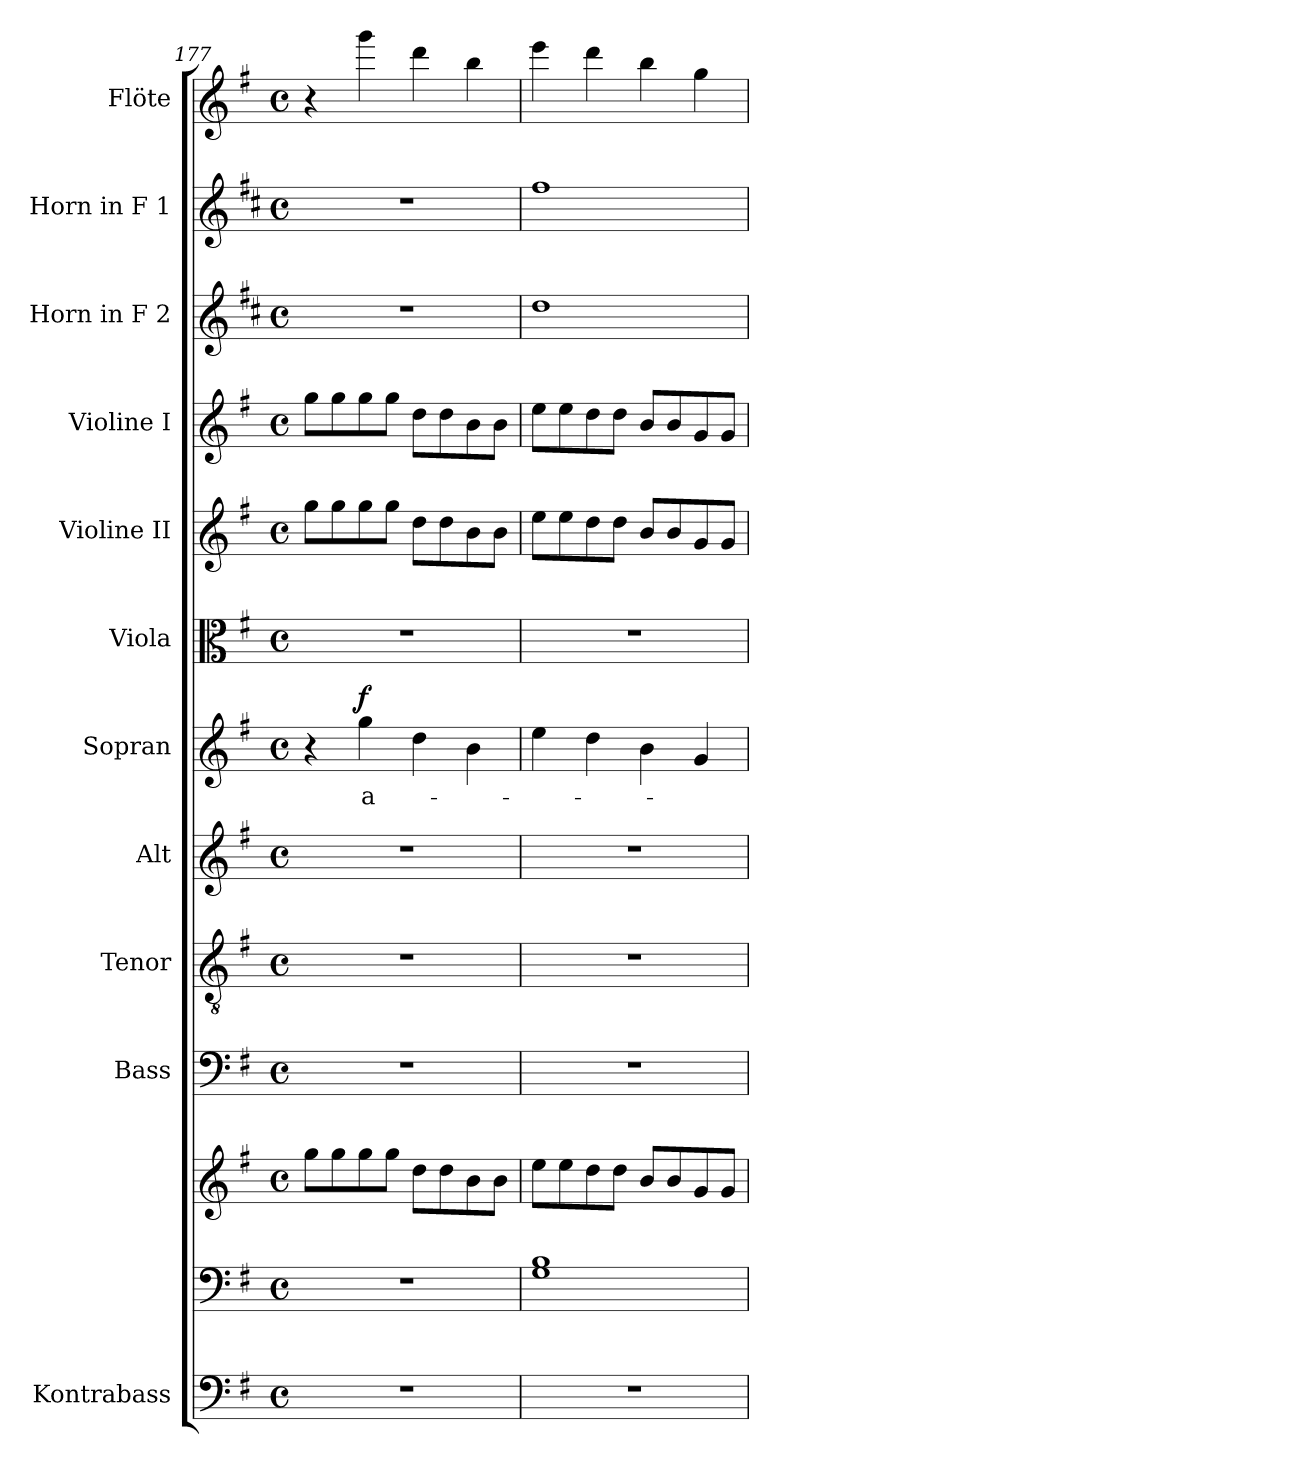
**kern	**kern	**kern	**kern	**kern	**kern	**kern	**text	**dynam	**kern	**kern	**kern	**kern	**kern	**kern
*part12	*part11	*part11	*part10	*part9	*part8	*part7	*part7	*part7	*part6	*part5	*part4	*part3	*part2	*part1
*staff13	*staff12	*staff11	*staff10	*staff9	*staff8	*staff7	*staff7	*staff7	*staff6	*staff5	*staff4	*staff3	*staff2	*staff1
*I"Kontrabass	*	*	*I"Bass	*I"Tenor	*I"Alt	*I"Sopran	*	*	*I"Viola	*I"Violine II	*I"Violine I	*I"Horn in F 2	*I"Horn in F 1	*I"Flöte
*I'Kb.	*	*	*I'B.	*I'T.	*I'A.	*I'S.	*	*	*I'Vla.	*I'Vl. II	*I'Vl. I	*	*	*I'Fl.
*clefF4	*clefF4	*clefG2	*clefF4	*clefGv2	*clefG2	*clefG2	*	*	*clefC3	*clefG2	*clefG2	*clefG2	*clefG2	*clefG2
*ITrd7c12	*	*	*	*	*	*	*	*	*	*	*	*ITrd4c7	*ITrd4c7	*
*k[f#]	*k[f#]	*k[f#]	*k[f#]	*k[f#]	*k[f#]	*k[f#]	*	*	*k[f#]	*k[f#]	*k[f#]	*k[f#]	*k[f#]	*k[f#]
*G:	*G:	*G:	*G:	*G:	*G:	*G:	*	*	*G:	*G:	*G:	*G:	*G:	*G:
*M4/4	*M4/4	*M4/4	*M4/4	*M4/4	*M4/4	*M4/4	*	*	*M4/4	*M4/4	*M4/4	*M4/4	*M4/4	*M4/4
*met(c)	*met(c)	*met(c)	*met(c)	*met(c)	*met(c)	*met(c)	*	*	*met(c)	*met(c)	*met(c)	*met(c)	*met(c)	*met(c)
=177	=177	=177	=177	=177	=177	=177	=177	=177	=177	=177	=177	=177	=177	=177
1r	1r	8gg\L	1r	1r	1r	4r	.	.	1r	8gg\L	8gg\L	1r	1r	4r
.	.	8gg\	.	.	.	.	.	.	.	8gg\	8gg\	.	.	.
!	!	!	!	!	!	!	!LO:LY:b	!LO:DY:a	!	!	!	!	!	!
.	.	8gg\	.	.	.	4gg\	a-	f	.	8gg\	8gg\	.	.	4ggg\
.	.	8gg\J	.	.	.	.	.	.	.	8gg\J	8gg\J	.	.	.
.	.	8dd\L	.	.	.	4dd\	.	.	.	8dd\L	8dd\L	.	.	4ddd\
.	.	8dd\	.	.	.	.	.	.	.	8dd\	8dd\	.	.	.
.	.	8b\	.	.	.	4b\	.	.	.	8b\	8b\	.	.	4bb\
.	.	8b\J	.	.	.	.	.	.	.	8b\J	8b\J	.	.	.
=178	=178	=178	=178	=178	=178	=178	=178	=178	=178	=178	=178	=178	=178	=178
1r	1G 1B	8ee\L	1r	1r	1r	4ee\	.	.	1r	8ee\L	8ee\L	1g	1b	4eee\
.	.	8ee\	.	.	.	.	.	.	.	8ee\	8ee\	.	.	.
.	.	8dd\	.	.	.	4dd\	.	.	.	8dd\	8dd\	.	.	4ddd\
.	.	8dd\J	.	.	.	.	.	.	.	8dd\J	8dd\J	.	.	.
.	.	8b/L	.	.	.	4b\	.	.	.	8b/L	8b/L	.	.	4bb\
.	.	8b/	.	.	.	.	.	.	.	8b/	8b/	.	.	.
.	.	8g/	.	.	.	4g/	.	.	.	8g/	8g/	.	.	4gg\
.	.	8g/J	.	.	.	.	.	.	.	8g/J	8g/J	.	.	.
=	=	=	=	=	=	=	=	=	=	=	=	=	=	=
*-	*-	*-	*-	*-	*-	*-	*-	*-	*-	*-	*-	*-	*-	*-
